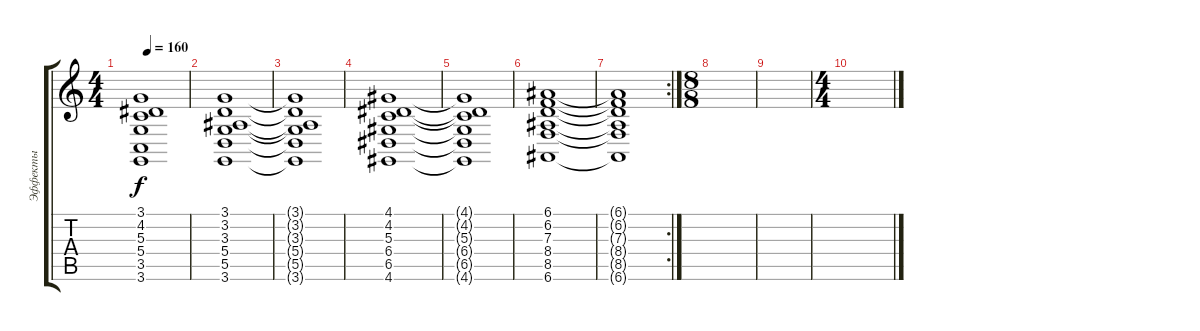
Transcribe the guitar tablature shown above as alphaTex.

\track ("Эффекты" "Эффекты") {instrument synthstrings2}
\staff {score tabs}
\tuning (E4 B3 G3 D3 A2 E2) {hide}
\ts (4 4)
\tempo 160
\clef g2
\ks c
(3.1{t} 4.2{t} 5.3{t} 5.4{t} 3.5{t} 3.6{t}).1{dy f} |
(3.1 3.2 3.3 5.4 5.5 3.6).1 |
(3.1{t} 3.2{t} 3.3{t} 5.4{t} 5.5{t} 3.6{t}).1 |
(4.1 4.2 5.3 6.4 6.5 4.6).1 |
(4.1{t} 4.2{t} 5.3{t} 6.4{t} 6.5{t} 4.6{t}).1 |
(6.1 6.2 7.3 8.4 8.5 6.6).1 |
\rc 2
(6.1{t} 6.2{t} 7.3{t} 8.4{t} 8.5{t} 6.6{t}).1 |
\ts (8 8)
|
|
\ts (4 4)
